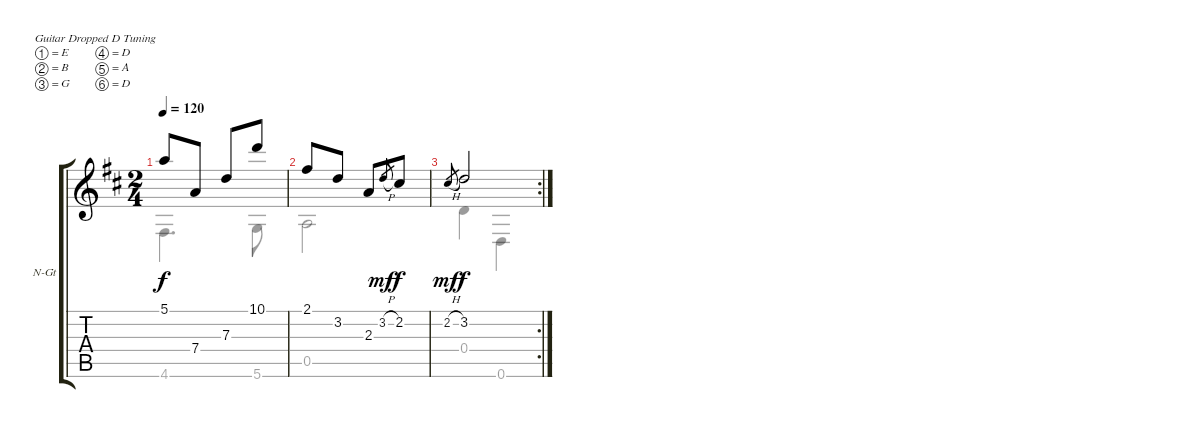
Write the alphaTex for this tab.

\bracketExtendMode groupsimilarinstruments
\firstSystemTrackNameOrientation horizontal
\otherSystemsTrackNameOrientation horizontal
\track ("Comment Scavez Vous" "N-Gt") {instrument acousticguitarnylon}
\staff {score tabs}
\tuning (E4 B3 G3 D3 A2 D2)
\voice
\ts (2 4)
\tempo 120
\clef g2
\ks d
5.1.8{dy f} 7.4.8 7.3.8 10.1.8 |
2.1.8 3.2.8 2.3.8 3.2{h}.8{gr dy mf} 2.2.8{dy f} |
\rc 2
2.2{h}.8{gr dy mf} 3.2.2{dy f}
\voice
\clef g2
\ottava regular
\simile none
\ks d
4.6.4{d dy f} 5.6.8 |
0.5.2 |
0.4.4 0.6.4
